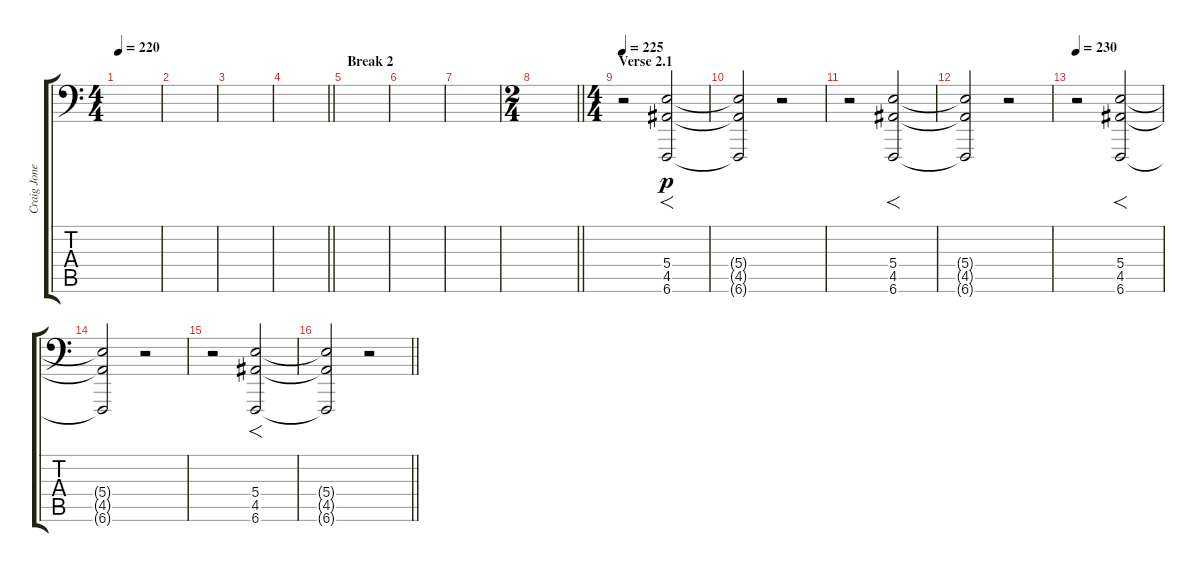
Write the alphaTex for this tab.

\track ("Craig Jones" "Craig Jone") {instrument blownbottle}
\staff {score tabs}
\tuning (Db6 Ab3 E3 B2 Gb2 B0) {hide}
\ts (4 4)
\tempo 220
\clef f4
\ks c
|
|
|
\barLineRight lightlight
|
\section ("" "Break 2")
|
|
|
\ts (2 4)
\barLineRight lightlight
|
\ts (4 4)
\section ("" "Verse 2.1")
\tempo 225
r.2 (5.4 4.5 6.6).2{f dy p} |
(5.4{t} 4.5{t} 6.6{t}).2 r.2 |
r.2 (5.4 4.5 6.6).2{f} |
(5.4{t} 4.5{t} 6.6{t}).2 r.2 |
\tempo 230
r.2 (5.4 4.5 6.6).2{f} |
(5.4{t} 4.5{t} 6.6{t}).2 r.2 |
r.2 (5.4 4.5 6.6).2{f} |
\barLineRight lightlight
(5.4{t} 4.5{t} 6.6{t}).2 r.2
